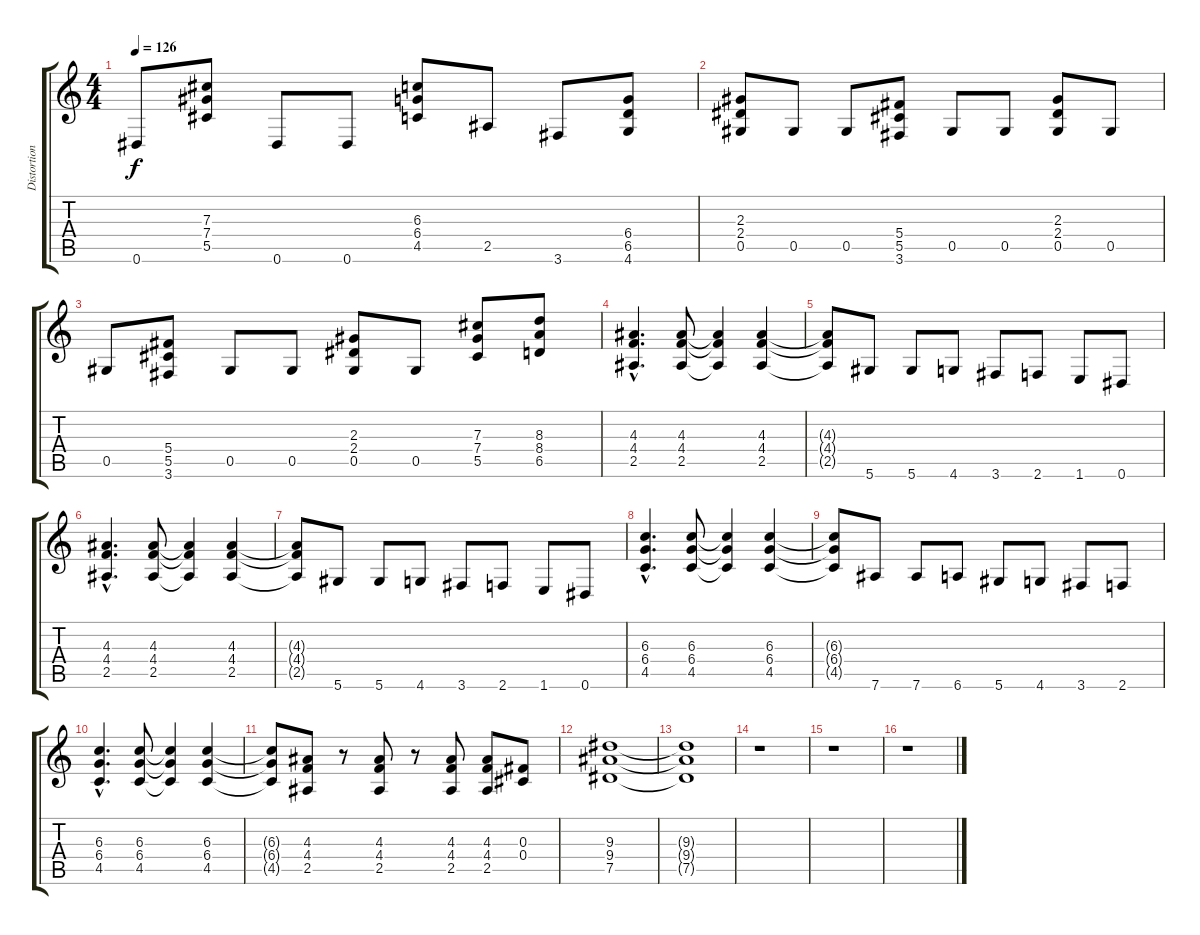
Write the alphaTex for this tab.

\track ("Distortion Guitar" "Distortion") {instrument distortionguitar}
\staff {score tabs}
\tuning (Eb4 Bb3 Gb3 Db3 Ab2 Eb2) {hide}
\ts (4 4)
\tempo 126
\clef g2
\ks c
0.6.8{dy f} (7.3 7.4 5.5).8 0.6.8 0.6.8 (6.3 6.4 4.5).8 2.5.8 3.6.8 (6.4 6.5 4.6).8 |
(2.3 2.4 0.5).8 0.5.8 0.5.8 (5.4 5.5 3.6).8 0.5.8 0.5.8 (2.3 2.4 0.5).8 0.5.8 |
0.5.8 (5.4 5.5 3.6).8 0.5.8 0.5.8 (2.3 2.4 0.5).8 0.5.8 (7.3 7.4 5.5).8 (8.3 8.4 6.5).8 |
(4.3{hac} 4.4{hac} 2.5{hac}).4{d} (4.3 4.4 2.5).8 (4.3{t} 4.4{t} 2.5{t}).4 (4.3 4.4 2.5).4 |
(4.3{t} 4.4{t} 2.5{t}).8 5.6.8 5.6.8 4.6.8 3.6.8 2.6.8 1.6.8 0.6.8 |
(4.3{hac} 4.4{hac} 2.5{hac}).4{d} (4.3 4.4 2.5).8 (4.3{t} 4.4{t} 2.5{t}).4 (4.3 4.4 2.5).4 |
(4.3{t} 4.4{t} 2.5{t}).8 5.6.8 5.6.8 4.6.8 3.6.8 2.6.8 1.6.8 0.6.8 |
(6.3{hac} 6.4{hac} 4.5{hac}).4{d} (6.3 6.4 4.5).8 (6.3{t} 6.4{t} 4.5{t}).4 (6.3 6.4 4.5).4 |
(6.3{t} 6.4{t} 4.5{t}).8 7.6.8 7.6.8 6.6.8 5.6.8 4.6.8 3.6.8 2.6.8 |
(6.3{hac} 6.4{hac} 4.5{hac}).4{d} (6.3 6.4 4.5).8 (6.3{t} 6.4{t} 4.5{t}).4 (6.3 6.4 4.5).4 |
(6.3{t} 6.4{t} 4.5{t}).8 (4.3 4.4 2.5).8 r.8 (4.3 4.4 2.5).8 r.8 (4.3 4.4 2.5).8 (4.3 4.4 2.5).8 (0.3 0.4).8 |
(9.3 9.4 7.5).1 |
(9.3{t} 9.4{t} 7.5{t}).1 |
r.1 |
r.1 |
r.1
